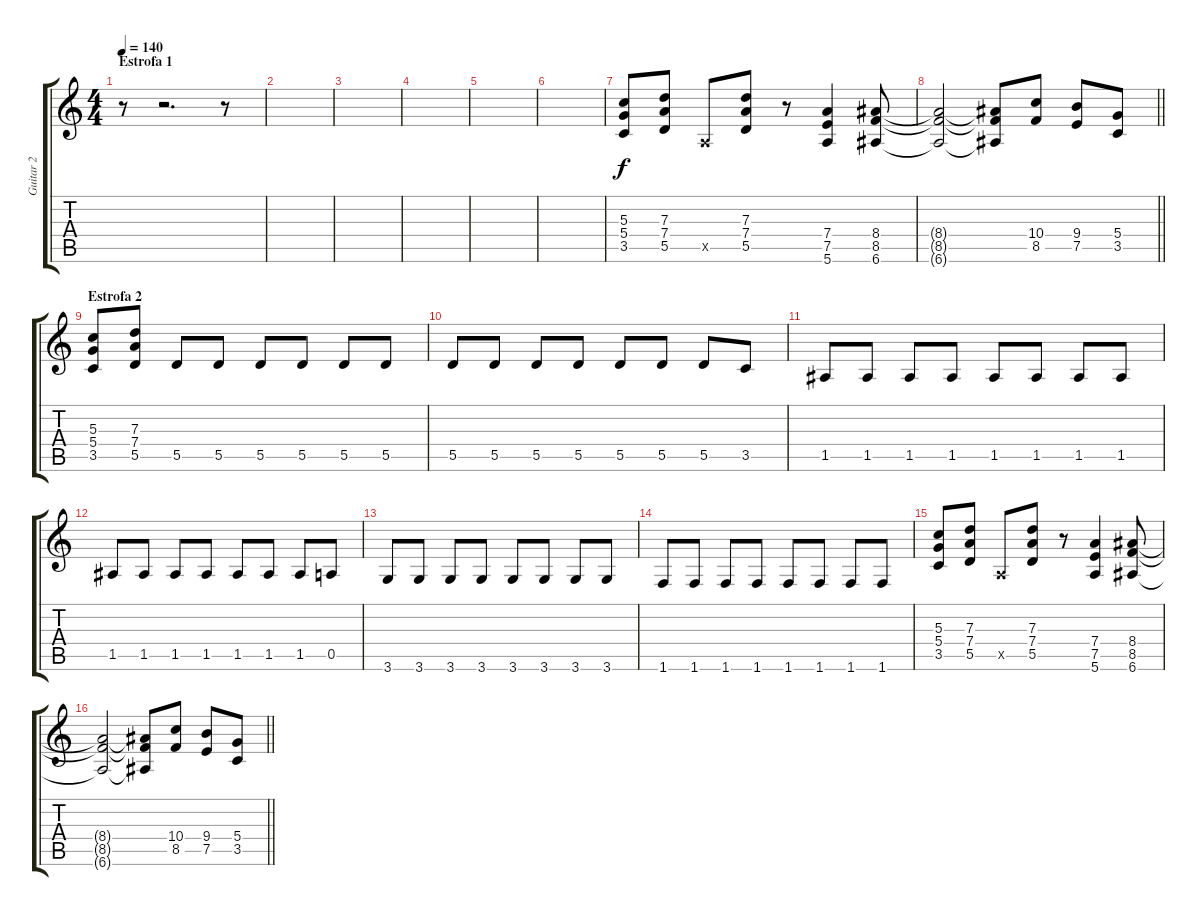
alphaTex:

\track ("Guitar 2" "Guitar 2") {instrument distortionguitar}
\staff {score tabs}
\tuning (E4 B3 G3 D3 A2 E2) {hide}
\ts (4 4)
\section ("" "Estrofa 1")
\tempo 140
\clef g2
\ks c
r.8{dy f} r.2{d} r.8 |
|
|
|
|
|
(5.3 5.4 3.5).8 (7.3 7.4 5.5).8 0.5{x}.8 (7.3 7.4 5.5).8 r.8 (7.4 7.5 5.6).4 (8.4 8.5 6.6).8 |
\barLineRight lightlight
(8.4{t} 8.5{t} 6.6{t}).2 (8.4{t} 8.5{t} 6.6{t}).8 (10.4 8.5).8 (9.4 7.5).8 (5.4 3.5).8 |
\section ("" "Estrofa 2")
(5.3 5.4 3.5).8 (7.3 7.4 5.5).8 5.5.8 5.5.8 5.5.8 5.5.8 5.5.8 5.5.8 |
5.5.8 5.5.8 5.5.8 5.5.8 5.5.8 5.5.8 5.5.8 3.5.8 |
1.5.8 1.5.8 1.5.8 1.5.8 1.5.8 1.5.8 1.5.8 1.5.8 |
1.5.8 1.5.8 1.5.8 1.5.8 1.5.8 1.5.8 1.5.8 0.5.8 |
3.6.8 3.6.8 3.6.8 3.6.8 3.6.8 3.6.8 3.6.8 3.6.8 |
1.6.8 1.6.8 1.6.8 1.6.8 1.6.8 1.6.8 1.6.8 1.6.8 |
(5.3 5.4 3.5).8 (7.3 7.4 5.5).8 0.5{x}.8 (7.3 7.4 5.5).8 r.8 (7.4 7.5 5.6).4 (8.4 8.5 6.6).8 |
\barLineRight lightlight
(8.4{t} 8.5{t} 6.6{t}).2 (8.4{t} 8.5{t} 6.6{t}).8 (10.4 8.5).8 (9.4 7.5).8 (5.4 3.5).8
